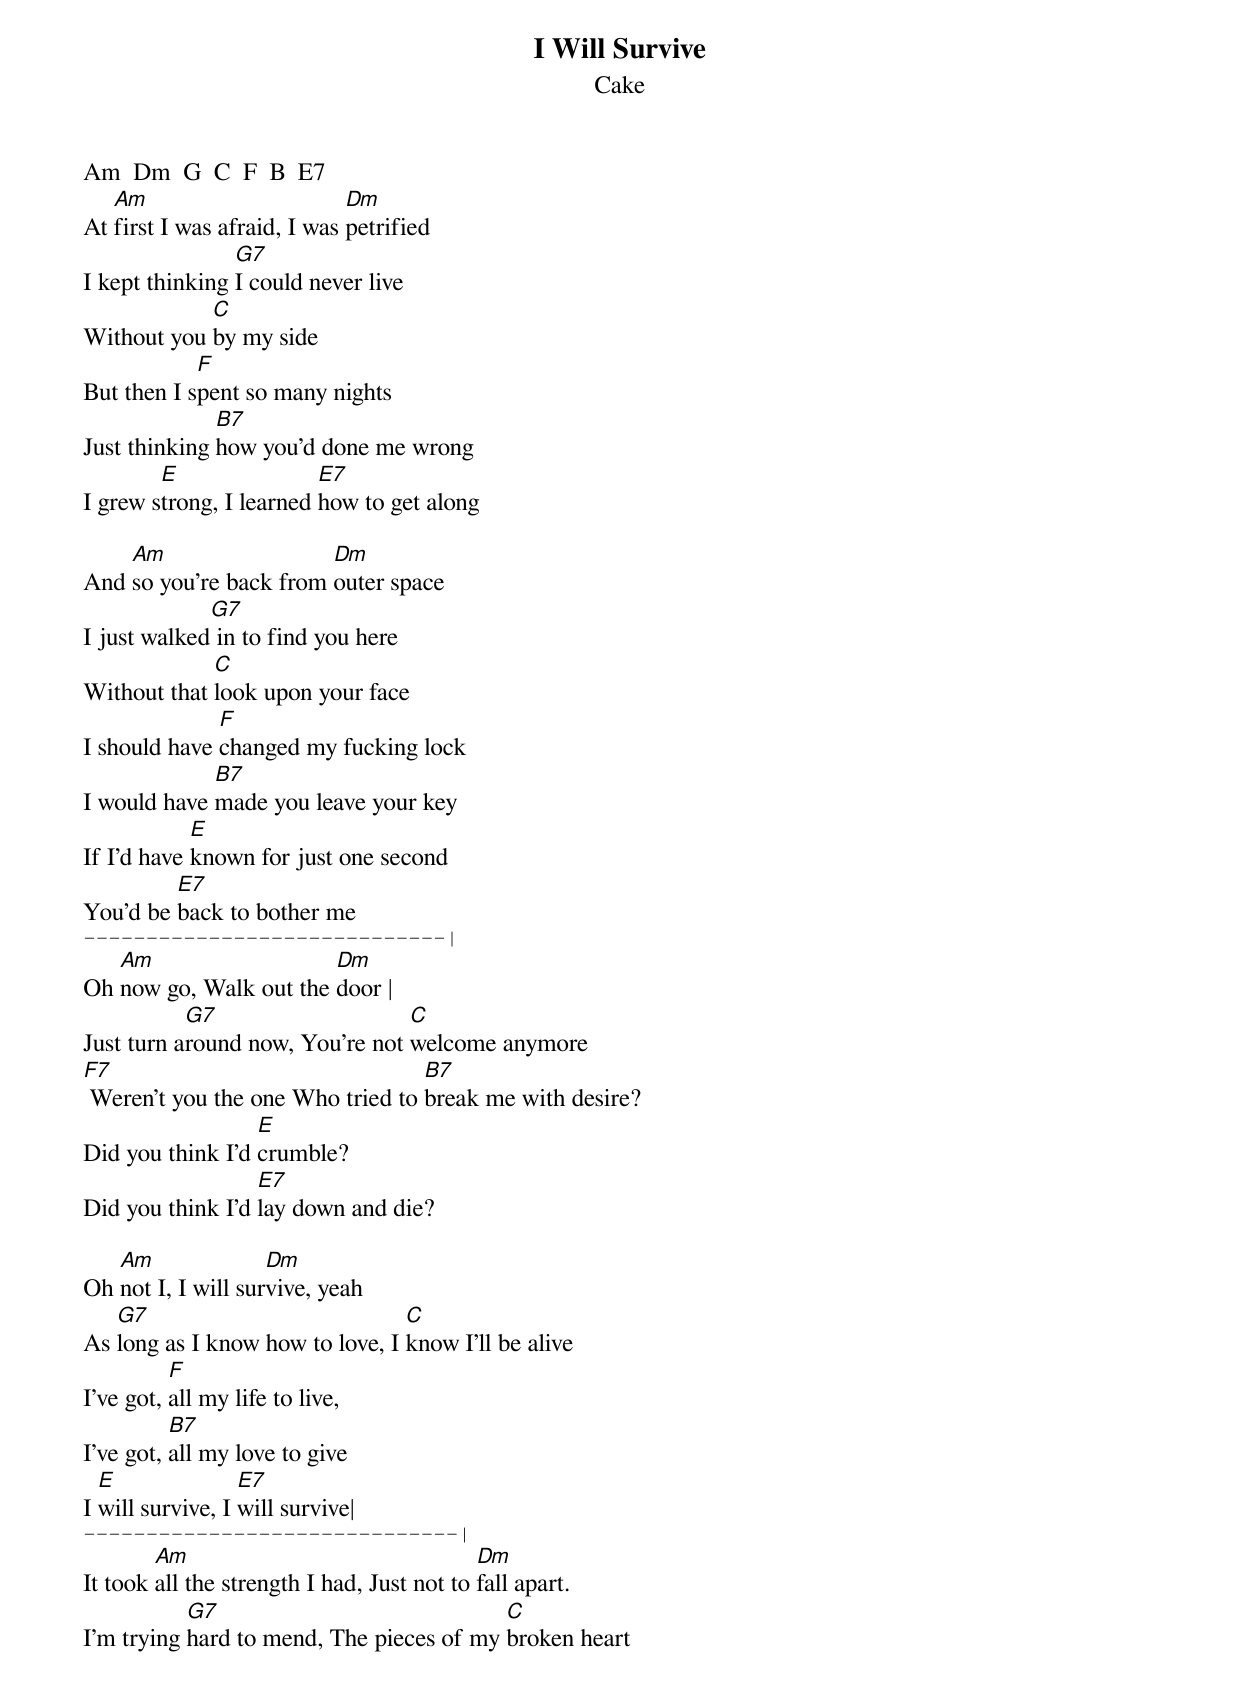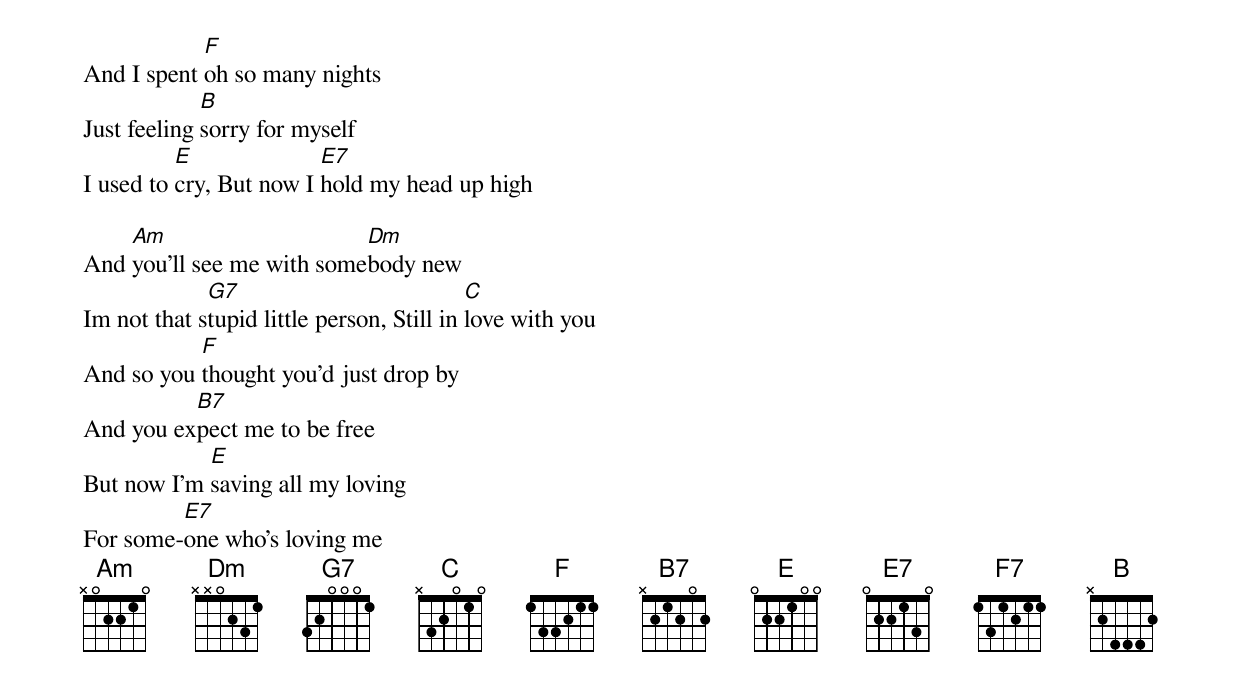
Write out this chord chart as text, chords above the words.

I Will Survive
Cake

Am  Dm  G  C  F  B  E7
   Am                        Dm
At first I was afraid, I was petrified
                G7
I kept thinking I could never live
            C
Without you by my side
            F
But then I spent so many nights
              B7
Just thinking how you'd done me wrong
        E                E7
I grew strong, I learned how to get along

    Am                  Dm
And so you're back from outer space
             G7
I just walked in to find you here
             C
Without that look upon your face
              F
I should have changed my fucking lock
             B7
I would have made you leave your key
            E
If I'd have known for just one second
         E7
You'd be back to bother me
-----------------------------|
   Am                   Dm
Oh now go, Walk out the door |
           G7                    C
Just turn around now, You're not welcome anymore
F7                                B7
 Weren't you the one Who tried to break me with desire?
                  E
Did you think I'd crumble?
                  E7
Did you think I'd lay down and die?

   Am               Dm
Oh not I, I will survive, yeah
   G7                            C
As long as I know how to love, I know I'll be alive
          F
I've got, all my life to live,
          B7
I've got, all my love to give
  E               E7
I will survive, I will survive|
------------------------------|
        Am                                  Dm
It took all the strength I had, Just not to fall apart.
           G7                             C
I'm trying hard to mend, The pieces of my broken heart
            F
And I spent oh so many nights
             B
Just feeling sorry for myself
          E              E7
I used to cry, But now I hold my head up high

    Am                     Dm
And you'll see me with somebody new
             G7                            C
Im not that stupid little person, Still in love with you
           F
And so you thought you'd just drop by
          B7
And you expect me to be free
            E
But now I'm saving all my loving
         E7
For some-one who's loving me
